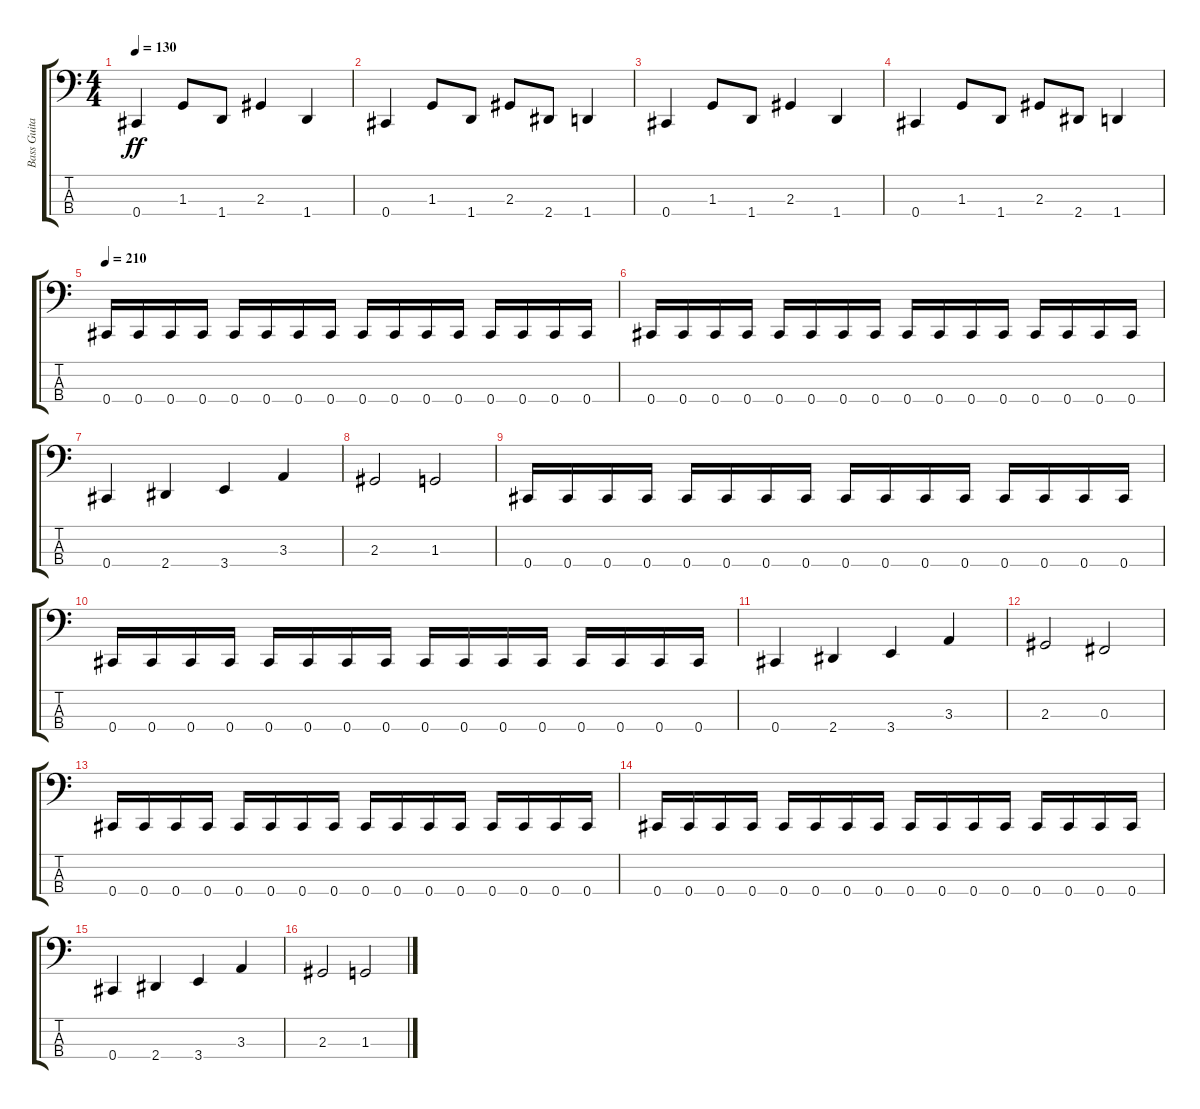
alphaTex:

\track ("Bass Guitar" "Bass Guita") {instrument electricbasspick}
\staff {score tabs}
\tuning (E2 B1 Gb1 Db1) {hide}
\ts (4 4)
\tempo 130
\clef f4
\ks c
0.4.4{dy ff} 1.3.8 1.4.8 2.3.4 1.4.4 |
0.4.4 1.3.8 1.4.8 2.3.8 2.4.8 1.4.4 |
0.4.4 1.3.8 1.4.8 2.3.4 1.4.4 |
0.4.4 1.3.8 1.4.8 2.3.8 2.4.8 1.4.4 |
\tempo 210
0.4.16 0.4.16 0.4.16 0.4.16 0.4.16 0.4.16 0.4.16 0.4.16 0.4.16 0.4.16 0.4.16 0.4.16 0.4.16 0.4.16 0.4.16 0.4.16 |
0.4.16 0.4.16 0.4.16 0.4.16 0.4.16 0.4.16 0.4.16 0.4.16 0.4.16 0.4.16 0.4.16 0.4.16 0.4.16 0.4.16 0.4.16 0.4.16 |
0.4.4 2.4.4 3.4.4 3.3.4 |
2.3.2 1.3.2 |
0.4.16 0.4.16 0.4.16 0.4.16 0.4.16 0.4.16 0.4.16 0.4.16 0.4.16 0.4.16 0.4.16 0.4.16 0.4.16 0.4.16 0.4.16 0.4.16 |
0.4.16 0.4.16 0.4.16 0.4.16 0.4.16 0.4.16 0.4.16 0.4.16 0.4.16 0.4.16 0.4.16 0.4.16 0.4.16 0.4.16 0.4.16 0.4.16 |
0.4.4 2.4.4 3.4.4 3.3.4 |
2.3.2 0.3.2 |
0.4.16 0.4.16 0.4.16 0.4.16 0.4.16 0.4.16 0.4.16 0.4.16 0.4.16 0.4.16 0.4.16 0.4.16 0.4.16 0.4.16 0.4.16 0.4.16 |
0.4.16 0.4.16 0.4.16 0.4.16 0.4.16 0.4.16 0.4.16 0.4.16 0.4.16 0.4.16 0.4.16 0.4.16 0.4.16 0.4.16 0.4.16 0.4.16 |
0.4.4 2.4.4 3.4.4 3.3.4 |
2.3.2 1.3.2
